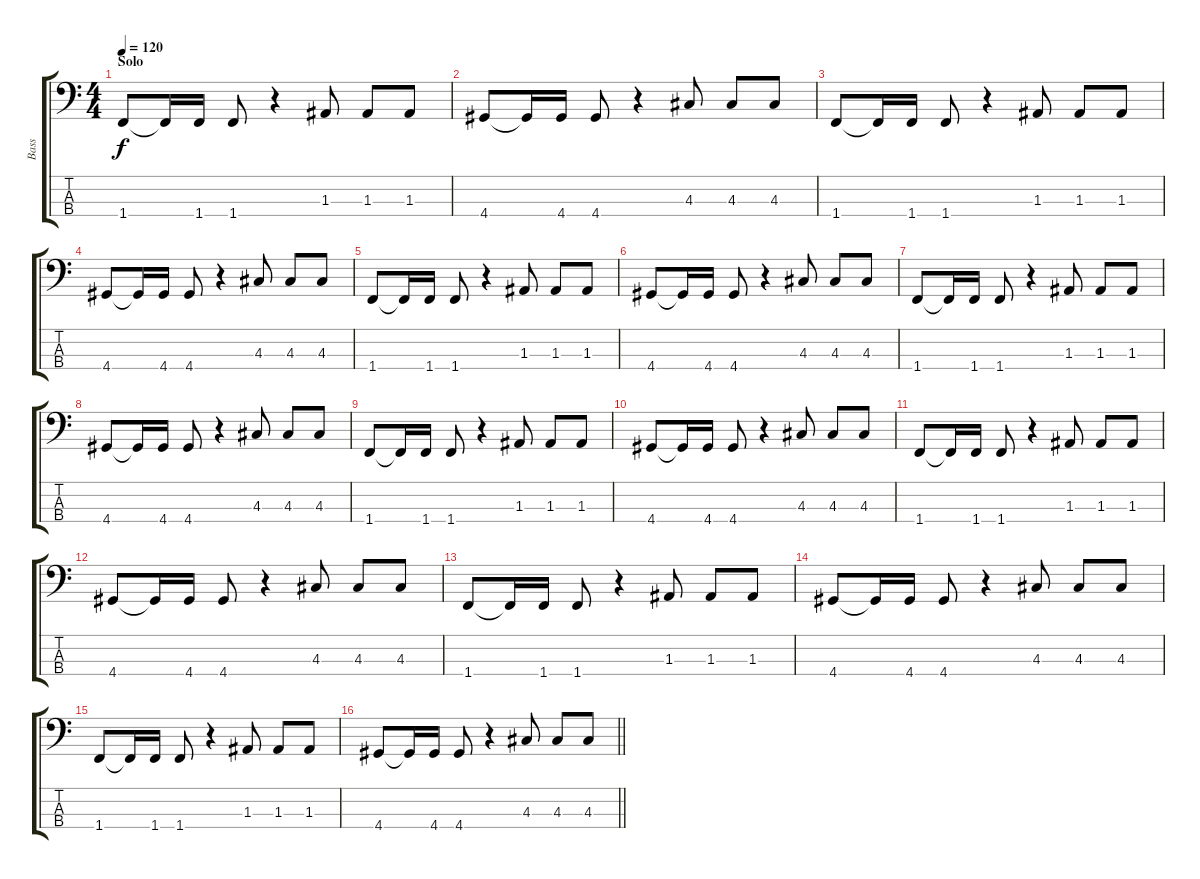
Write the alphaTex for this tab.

\track ("Bass" "Bass") {instrument slapbass1}
\staff {score tabs}
\tuning (G2 D2 A1 E1) {hide}
\ts (4 4)
\section ("" "Solo")
\tempo 120
\clef f4
\ks c
1.4.8{dy f} 1.4{t}.16 1.4.16 1.4.8 r.4 1.3.8 1.3.8 1.3.8 |
4.4.8 4.4{t}.16 4.4.16 4.4.8 r.4 4.3.8 4.3.8 4.3.8 |
1.4.8 1.4{t}.16 1.4.16 1.4.8 r.4 1.3.8 1.3.8 1.3.8 |
4.4.8 4.4{t}.16 4.4.16 4.4.8 r.4 4.3.8 4.3.8 4.3.8 |
1.4.8 1.4{t}.16 1.4.16 1.4.8 r.4 1.3.8 1.3.8 1.3.8 |
4.4.8 4.4{t}.16 4.4.16 4.4.8 r.4 4.3.8 4.3.8 4.3.8 |
1.4.8 1.4{t}.16 1.4.16 1.4.8 r.4 1.3.8 1.3.8 1.3.8 |
4.4.8 4.4{t}.16 4.4.16 4.4.8 r.4 4.3.8 4.3.8 4.3.8 |
1.4.8 1.4{t}.16 1.4.16 1.4.8 r.4 1.3.8 1.3.8 1.3.8 |
4.4.8 4.4{t}.16 4.4.16 4.4.8 r.4 4.3.8 4.3.8 4.3.8 |
1.4.8 1.4{t}.16 1.4.16 1.4.8 r.4 1.3.8 1.3.8 1.3.8 |
4.4.8 4.4{t}.16 4.4.16 4.4.8 r.4 4.3.8 4.3.8 4.3.8 |
1.4.8 1.4{t}.16 1.4.16 1.4.8 r.4 1.3.8 1.3.8 1.3.8 |
4.4.8 4.4{t}.16 4.4.16 4.4.8 r.4 4.3.8 4.3.8 4.3.8 |
1.4.8 1.4{t}.16 1.4.16 1.4.8 r.4 1.3.8 1.3.8 1.3.8 |
\barLineRight lightlight
4.4.8 4.4{t}.16 4.4.16 4.4.8 r.4 4.3.8 4.3.8 4.3.8
